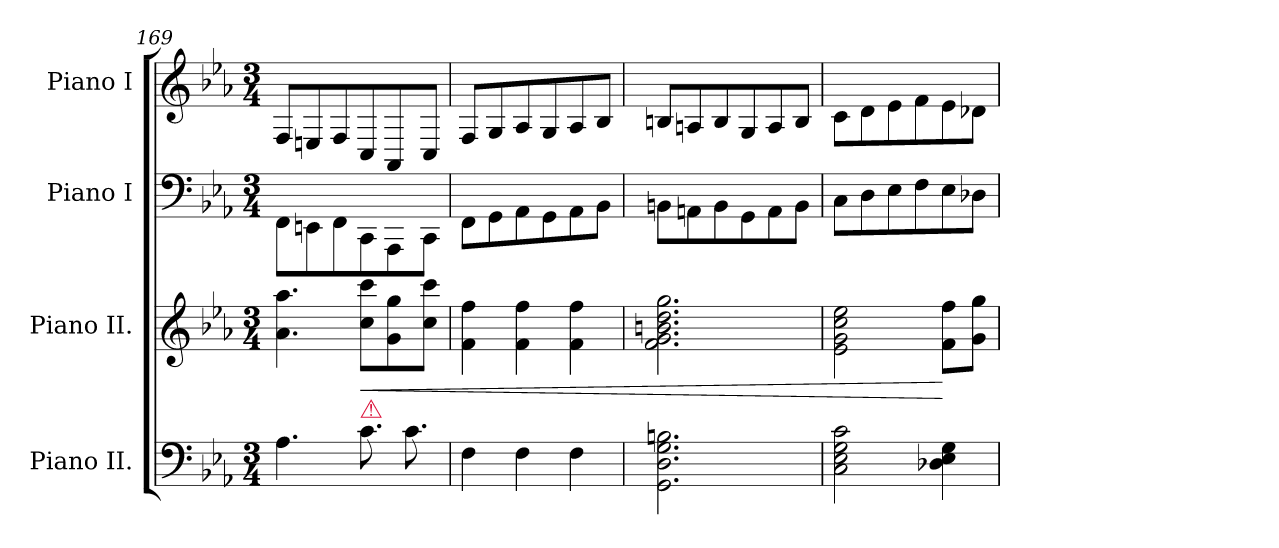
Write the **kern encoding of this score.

**kern	**kern	**dynam	**kern	**kern
*part4	*part3	*part3	*part2	*part1
*staff4	*staff3	*staff3	*staff2	*staff1
*I"Piano II.	*I"Piano II.	*	*I"Piano I	*I"Piano I
*clefF4	*clefG2	*	*clefF4	*clefG2
*k[b-e-a-]	*k[b-e-a-]	*	*k[b-e-a-]	*k[b-e-a-]
*M3/4	*M3/4	*	*M3/4	*M3/4
=169	=169	=169	=169	=169
4.A-\	4.a-\ 4.aa-\	.	8FF\L	8F/L
.	.	.	8EEn\	8En/
.	.	.	8FF\	8F/
!	!LO:TX:b:color=crimson:t=⚠	!	!	!
!	!	!LO:HP:b	!	!
8.c@@8@@\	8cc\ 8ccc\L	<	8CC\	8C/
.	8g\ 8gg\	.	8AAA-\	8AA-/
8.c@@8@@\	.	.	.	.
.	8cc\ 8ccc\J	.	8CC\J	8C/J
.	.	.	.	.
=170	=170	=170	=170	=170
4F\	4f\ 4ff\	.	8FF\L	8F/L
.	.	.	.	.
.	.	.	8GG\	8G/
4F\	4f\ 4ff\	.	8AA-\	8A-/
.	.	.	8GG\	8G/
4F\	4f\ 4ff\	.	8AA-\	8A-/
.	.	.	8BB-\J	8B-/J
=171	=171	=171	=171	=171
2.GG\ 2.D\ 2.G\ 2.Bn\	2.f\ 2.g\ 2.bn\ 2.dd\ 2.gg\	.	8BBn\L	8Bn/L
.	.	.	8AAn\	8An/
.	.	.	8BB\	8B/
.	.	.	8GG\	8G/
.	.	.	8AA\	8A/
.	.	.	8BB\J	8B/J
=172	=172	=172	=172	=172
2C\ 2E-\ 2G\ 2c\	2e-\ 2g\ 2cc\ 2ee-\	.	8C\L	8c\L
.	.	.	8D\	8d\
.	.	.	8E-\	8e-\
.	.	.	8F\	8f\
4D-X\ 4E-\ 4G\	8f\ 8ff\L	[	8E-\	8e-\
.	8g\ 8gg\J	.	8D-X\J	8d-X\J
=	=	=	=	=
*-	*-	*-	*-	*-
